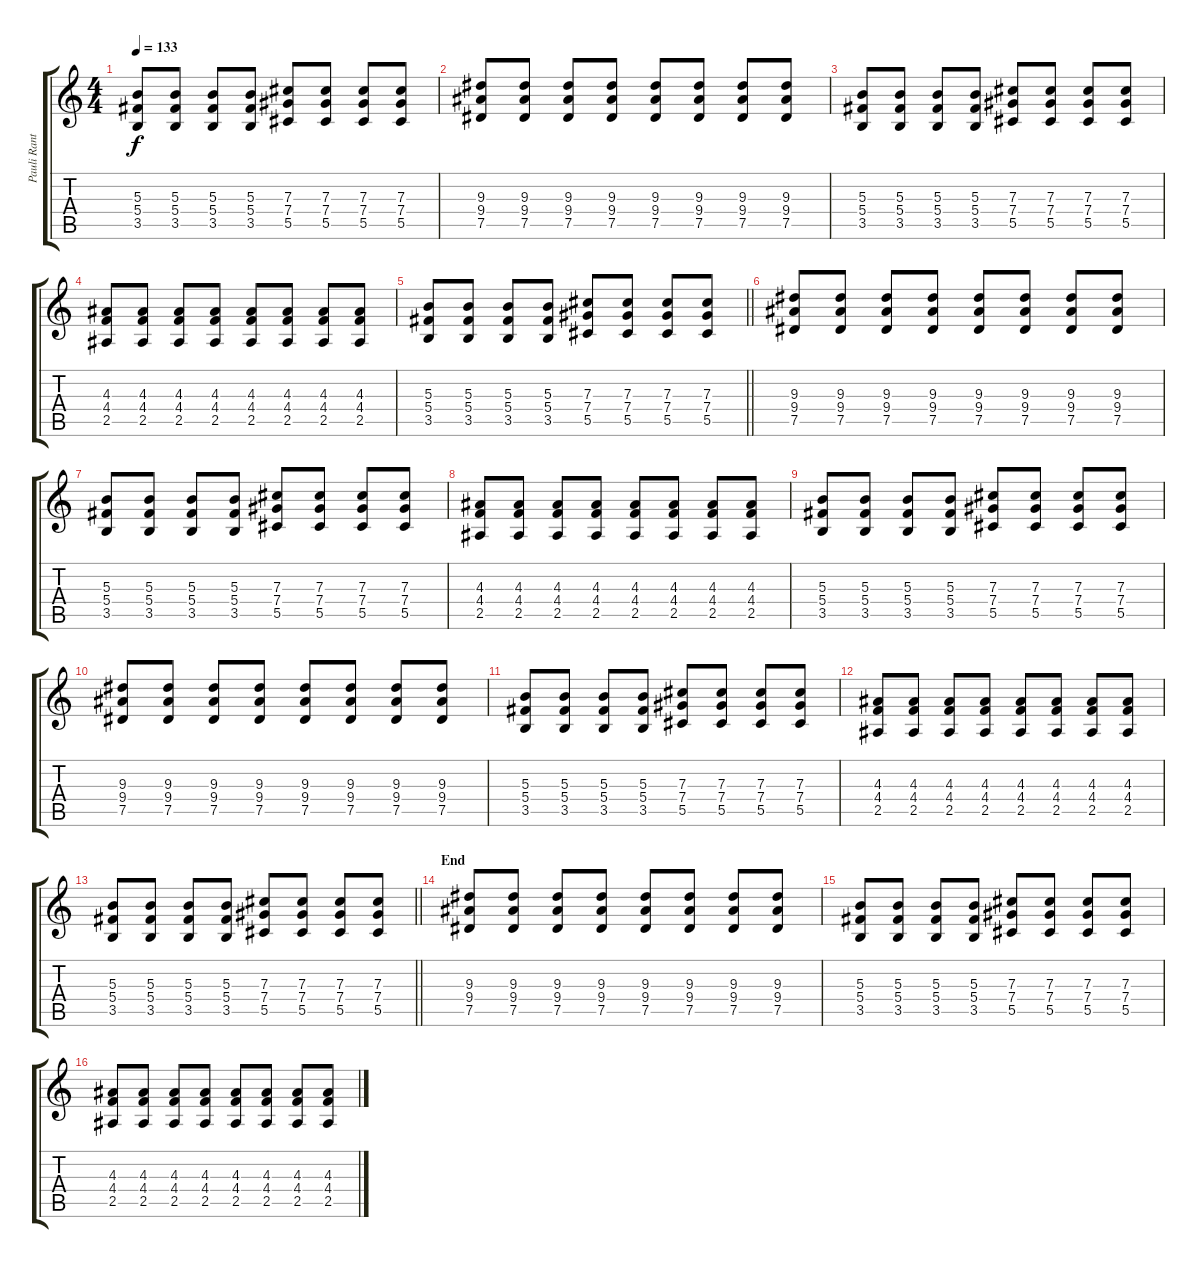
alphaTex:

\track ("Pauli Rantasalmi - Guitar" "Pauli Rant") {instrument distortionguitar}
\staff {score tabs}
\tuning (Eb4 Bb3 Gb3 Db3 Ab2 Eb2) {hide}
\ts (4 4)
\tempo 133
\clef g2
\ks c
(5.3 5.4 3.5).8{dy f} (5.3 5.4 3.5).8 (5.3 5.4 3.5).8 (5.3 5.4 3.5).8 (7.3 7.4 5.5).8 (7.3 7.4 5.5).8 (7.3 7.4 5.5).8 (7.3 7.4 5.5).8 |
(9.3 9.4 7.5).8 (9.3 9.4 7.5).8 (9.3 9.4 7.5).8 (9.3 9.4 7.5).8 (9.3 9.4 7.5).8 (9.3 9.4 7.5).8 (9.3 9.4 7.5).8 (9.3 9.4 7.5).8 |
(5.3 5.4 3.5).8 (5.3 5.4 3.5).8 (5.3 5.4 3.5).8 (5.3 5.4 3.5).8 (7.3 7.4 5.5).8 (7.3 7.4 5.5).8 (7.3 7.4 5.5).8 (7.3 7.4 5.5).8 |
(4.3 4.4 2.5).8 (4.3 4.4 2.5).8 (4.3 4.4 2.5).8 (4.3 4.4 2.5).8 (4.3 4.4 2.5).8 (4.3 4.4 2.5).8 (4.3 4.4 2.5).8 (4.3 4.4 2.5).8 |
\barLineRight lightlight
(5.3 5.4 3.5).8 (5.3 5.4 3.5).8 (5.3 5.4 3.5).8 (5.3 5.4 3.5).8 (7.3 7.4 5.5).8 (7.3 7.4 5.5).8 (7.3 7.4 5.5).8 (7.3 7.4 5.5).8 |
(9.3 9.4 7.5).8 (9.3 9.4 7.5).8 (9.3 9.4 7.5).8 (9.3 9.4 7.5).8 (9.3 9.4 7.5).8 (9.3 9.4 7.5).8 (9.3 9.4 7.5).8 (9.3 9.4 7.5).8 |
(5.3 5.4 3.5).8 (5.3 5.4 3.5).8 (5.3 5.4 3.5).8 (5.3 5.4 3.5).8 (7.3 7.4 5.5).8 (7.3 7.4 5.5).8 (7.3 7.4 5.5).8 (7.3 7.4 5.5).8 |
(4.3 4.4 2.5).8 (4.3 4.4 2.5).8 (4.3 4.4 2.5).8 (4.3 4.4 2.5).8 (4.3 4.4 2.5).8 (4.3 4.4 2.5).8 (4.3 4.4 2.5).8 (4.3 4.4 2.5).8 |
(5.3 5.4 3.5).8 (5.3 5.4 3.5).8 (5.3 5.4 3.5).8 (5.3 5.4 3.5).8 (7.3 7.4 5.5).8 (7.3 7.4 5.5).8 (7.3 7.4 5.5).8 (7.3 7.4 5.5).8 |
(9.3 9.4 7.5).8 (9.3 9.4 7.5).8 (9.3 9.4 7.5).8 (9.3 9.4 7.5).8 (9.3 9.4 7.5).8 (9.3 9.4 7.5).8 (9.3 9.4 7.5).8 (9.3 9.4 7.5).8 |
(5.3 5.4 3.5).8 (5.3 5.4 3.5).8 (5.3 5.4 3.5).8 (5.3 5.4 3.5).8 (7.3 7.4 5.5).8 (7.3 7.4 5.5).8 (7.3 7.4 5.5).8 (7.3 7.4 5.5).8 |
(4.3 4.4 2.5).8 (4.3 4.4 2.5).8 (4.3 4.4 2.5).8 (4.3 4.4 2.5).8 (4.3 4.4 2.5).8 (4.3 4.4 2.5).8 (4.3 4.4 2.5).8 (4.3 4.4 2.5).8 |
\barLineRight lightlight
(5.3 5.4 3.5).8 (5.3 5.4 3.5).8 (5.3 5.4 3.5).8 (5.3 5.4 3.5).8 (7.3 7.4 5.5).8 (7.3 7.4 5.5).8 (7.3 7.4 5.5).8 (7.3 7.4 5.5).8 |
\section ("" "End")
(9.3 9.4 7.5).8 (9.3 9.4 7.5).8 (9.3 9.4 7.5).8 (9.3 9.4 7.5).8 (9.3 9.4 7.5).8 (9.3 9.4 7.5).8 (9.3 9.4 7.5).8 (9.3 9.4 7.5).8 |
(5.3 5.4 3.5).8 (5.3 5.4 3.5).8 (5.3 5.4 3.5).8 (5.3 5.4 3.5).8 (7.3 7.4 5.5).8 (7.3 7.4 5.5).8 (7.3 7.4 5.5).8 (7.3 7.4 5.5).8 |
(4.3 4.4 2.5).8 (4.3 4.4 2.5).8 (4.3 4.4 2.5).8 (4.3 4.4 2.5).8 (4.3 4.4 2.5).8 (4.3 4.4 2.5).8 (4.3 4.4 2.5).8 (4.3 4.4 2.5).8
